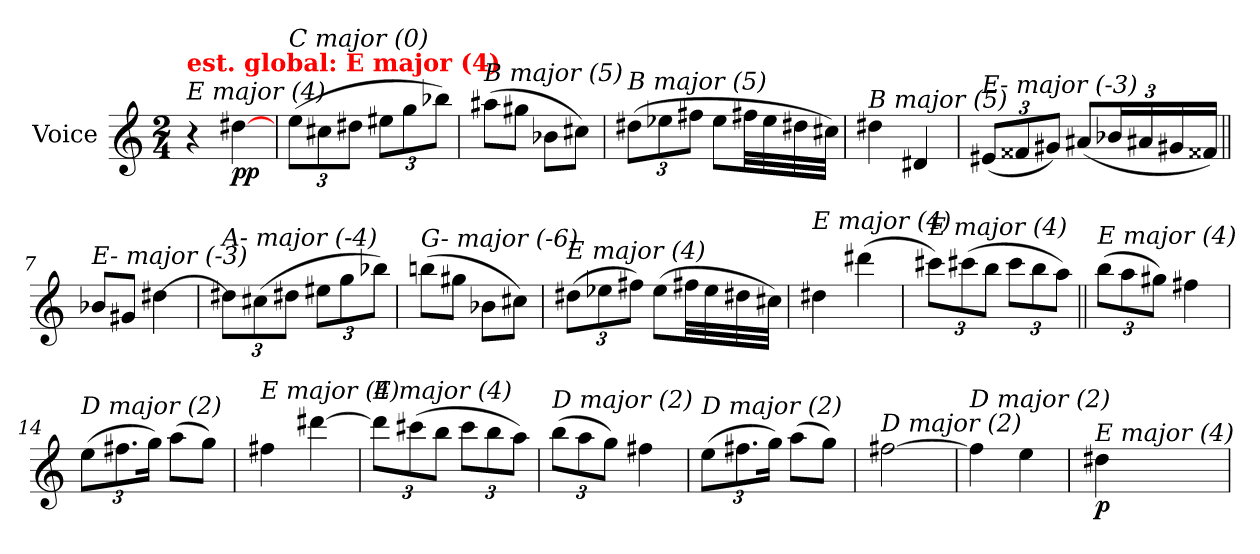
**kern	**dynam
*part1	*part1
*staff1	*staff1
*I"Voice	*
*clefG2	*
*k[]	*
*C:	*
*M2/4	*
*MM112	*
=1	=1
!LO:TX:a:B:color=#FF0000:t=est. global&colon; E major (4)	!
!LO:TX:i:t=E major (4)	!
4r	.
!	!LO:DY:b
[4dd#Xi\	pp
=2	=2
*Xbrackettup	*
!LO:TX:i:t=C major (0)	!
(>12ee\L	.
12cc#Xi\	.
12dd#Xi\J	.
12ee#Xi\L	.
12gg\	.
12bb-Xi\J)	.
=3	=3
!LO:TX:i:t=B major (5)	!
(>8aa#Xi\L	.
8gg#Xi\J	.
8b-Xi\L	.
8cc#Xi\J)	.
=4	=4
*brackettup	*
!LO:TX:i:t=B major (5)	!
(>12dd#Xi\L	.
12ee-Xi\	.
12ff#Xi\J	.
8ee-i\L	.
32ff#Xi\LL	.
32ee-i\	.
32dd#Xi\	.
32cc#Xi\JJJ)	.
=5	=5
!LO:TX:i:t=B major (5)	!
4dd#Xi\	.
4d#Xi/	.
!!LO:LB:g=z
=6	=6
*Xbrackettup	*
!LO:TX:i:t=E- major (-3)	!
(<12e#Xi/L	.
12f##Xi/	.
12g#Xi/J)	.
*brackettup	*
(<12a#Xi/L	.
24b-Xi/L	.
24a#Xi/	.
24g#Xi/	.
24f##Xi/JJ)	.
!!LO:LB:g=z
=7||	=7||
!LO:TX:i:t=E- major (-3)	!
8b-X/L	.
8g#Xi/J	.
[4dd#Xi\	.
=8	=8
!LO:TX:i:t=A- major (-4)	!
12dd#Xi\L]	.
(>12cc#Xi\	.
12dd#Xi\J	.
12ee#Xi\L	.
12gg\	.
12bb-Xi\J)	.
=9	=9
!LO:TX:i:t=G- major (-6)	!
(>8bbn\L	.
8gg#Xi\J	.
8b-Xi\L	.
8cc#Xi\J)	.
=10	=10
!LO:TX:i:t=E major (4)	!
(>12dd#Xi\L	.
12ee-Xi\	.
12ff#Xi\J)	.
(>8ee-i\L	.
32ff#Xi\LL	.
32ee-i\	.
32dd#Xi\	.
32cc#Xi\JJJ)	.
=11	=11
!LO:TX:i:t=E major (4)	!
4dd#Xi\	.
(>4ddd#Xi\	.
!!LO:LB:g=z
=12	=12
!LO:TX:i:t=E major (4)	!
12ccc#Xi\L)	.
(>12ccc#X\	.
12bb\J	.
*Xbrackettup	*
12ccc#\L	.
12bb\	.
12aa\J)	.
!!LO:LB:g=z
=13||	=13||
*brackettup	*
!LO:TX:i:t=E major (4)	!
(>12bb\L	.
12aa\	.
12gg#X\J)	.
4ff#X\	.
=14	=14
!LO:TX:i:t=D major (2)	!
(>12ee\L	.
12.ff#X\	.
24gg\Jk)	.
(>8aa\L	.
8gg\J)	.
=15	=15
!LO:TX:i:t=E major (4)	!
4ff#X\	.
[4ddd#X\	.
=16	=16
*Xbrackettup	*
!LO:TX:i:t=E major (4)	!
12ddd#\L]	.
(>12ccc#X\	.
12bb\J	.
*brackettup	*
12ccc#\L	.
12bb\	.
12aa\J)	.
=17	=17
*Xbrackettup	*
!LO:TX:i:t=D major (2)	!
(>12bb\L	.
12aa\	.
12gg\J)	.
4ff#X\	.
=18	=18
*brackettup	*
!LO:TX:i:t=D major (2)	!
(>12ee\L	.
12.ff#X\	.
24gg\Jk)	.
(>8aa\L	.
8gg\J)	.
=19	=19
!LO:TX:i:t=D major (2)	!
[2ff#X\	.
!!LO:LB:g=z
=20	=20
!LO:TX:i:t=D major (2)	!
4ff#\]	.
4ee\	.
=21	=21
!LO:TX:i:t=E major (4)	!
!	!LO:DY:b
4dd#X\	p
=	=
*-	*-
